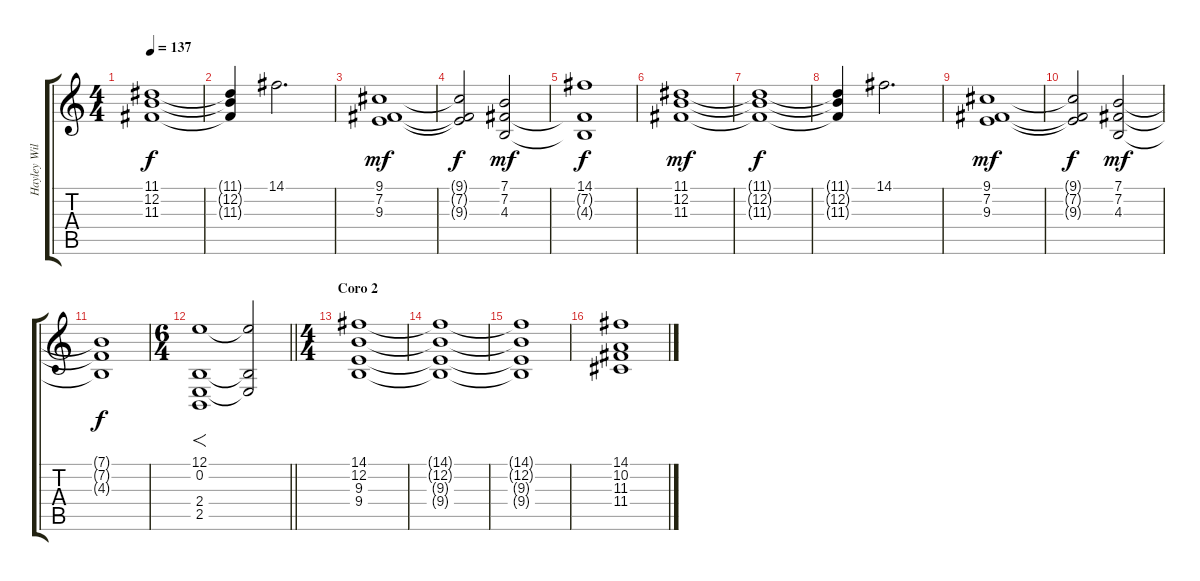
\track ("Hayley Williams" "Hayley Wil") {instrument pad4choir}
\staff {score tabs}
\tuning (E4 B3 G3 D3 A2 E2) {hide}
\ts (4 4)
\tempo 137
\clef g2
\ks c
(11.1{t} 12.2{t} 11.3{t}).1{dy f} |
(11.1{t} 12.2{t} 11.3{t}).4 14.1.2{d} |
(9.1 7.2 9.3).1{dy mf} |
(9.1{t} 7.2{t} 9.3{t}).2{dy f} (7.1 7.2 4.3).2{dy mf} |
(14.1 7.2{t} 4.3{t}).1{dy f} |
(11.1 12.2 11.3).1{dy mf} |
(11.1{t} 12.2{t} 11.3{t}).1{dy f} |
(11.1{t} 12.2{t} 11.3{t}).4 14.1.2{d} |
(9.1 7.2 9.3).1{dy mf} |
(9.1{t} 7.2{t} 9.3{t}).2{dy f} (7.1 7.2 4.3).2{dy mf} |
(7.1{t} 7.2{t} 4.3{t}).1{dy f} |
\ts (6 4)
\barLineRight lightlight
(12.1 0.2 2.4 2.5).1{f} (12.1{t} 0.2{t} 2.4{t}).2 |
\ts (4 4)
\section ("" "Coro 2")
(14.1 12.2 9.3 9.4).1{volume 9 balance 10} |
(14.1{t} 12.2{t} 9.3{t} 9.4{t}).1 |
(14.1{t} 12.2{t} 9.3{t} 9.4{t}).1 |
(14.1 10.2 11.3 11.4).1
